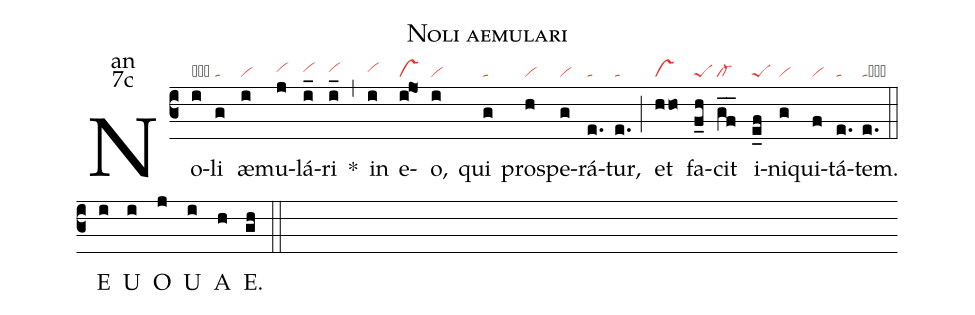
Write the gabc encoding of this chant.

name:Noli aemulari;
office-part:an;
mode:7c;
nabc-lines:1;
%%
(c3) No(i|obvi)li(g|ta) æ(i|vi)mu(j|vihh)lá(i_|vihh)ri(i_|vihh) <sp>*</sp>(,) in(i|vihh) e(i@jo1|vs)o,(i|vi) qui(g|ta) pros(h|vi)pe(g|vi)rá(e.|ta)tur,(e.|ta) (;) et(hho|vs) fa(f_h|peS)cit(gf__|cl-) i(e_f|peS)ni(g|vi)qui(f|vi)tá(e.|ta)tem.(e.|tacb) (::) <eu>E(i) U(i) O(j) U(i) A(h) E.(gh) </eu>(::)
